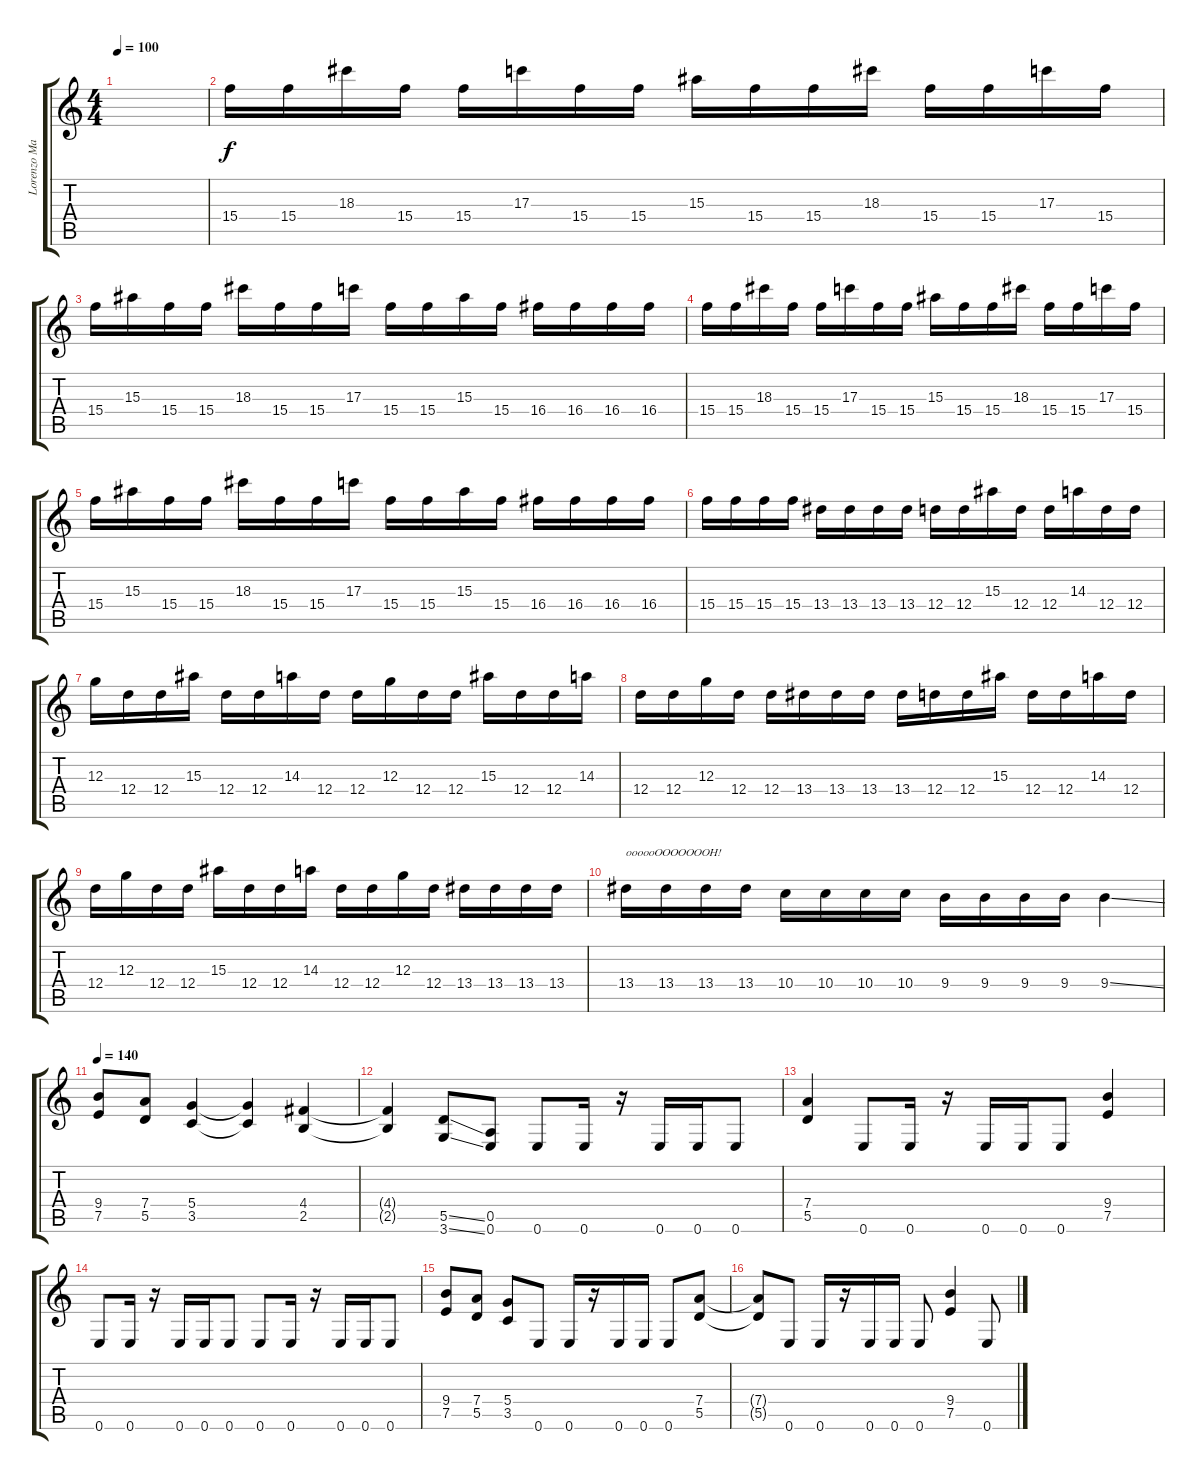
\track ("Lorenzo Marcelloni" "Lorenzo Ma") {instrument distortionguitar}
\staff {score tabs}
\tuning (E4 B3 G3 D3 A2 E2) {hide}
\ts (4 4)
\tempo 100
\clef g2
\ks c
|
15.4.16 15.4.16 18.3.16 15.4.16 15.4.16 17.3.16 15.4.16 15.4.16 15.3.16 15.4.16 15.4.16 18.3.16 15.4.16 15.4.16 17.3.16 15.4.16 |
15.4.16 15.3.16 15.4.16 15.4.16 18.3.16 15.4.16 15.4.16 17.3.16 15.4.16 15.4.16 15.3.16 15.4.16 16.4.16 16.4.16 16.4.16 16.4.16 |
15.4.16 15.4.16 18.3.16 15.4.16 15.4.16 17.3.16 15.4.16 15.4.16 15.3.16 15.4.16 15.4.16 18.3.16 15.4.16 15.4.16 17.3.16 15.4.16 |
15.4.16 15.3.16 15.4.16 15.4.16 18.3.16 15.4.16 15.4.16 17.3.16 15.4.16 15.4.16 15.3.16 15.4.16 16.4.16 16.4.16 16.4.16 16.4.16 |
15.4.16 15.4.16 15.4.16 15.4.16 13.4.16 13.4.16 13.4.16 13.4.16 12.4.16 12.4.16 15.3.16 12.4.16 12.4.16 14.3.16 12.4.16 12.4.16 |
12.3.16 12.4.16 12.4.16 15.3.16 12.4.16 12.4.16 14.3.16 12.4.16 12.4.16 12.3.16 12.4.16 12.4.16 15.3.16 12.4.16 12.4.16 14.3.16 |
12.4.16 12.4.16 12.3.16 12.4.16 12.4.16 13.4.16 13.4.16 13.4.16 13.4.16 12.4.16 12.4.16 15.3.16 12.4.16 12.4.16 14.3.16 12.4.16 |
12.4.16 12.3.16 12.4.16 12.4.16 15.3.16 12.4.16 12.4.16 14.3.16 12.4.16 12.4.16 12.3.16 12.4.16 13.4.16 13.4.16 13.4.16 13.4.16 |
13.4.16{txt "oooooOOOOOOOH!"} 13.4.16 13.4.16 13.4.16 10.4.16 10.4.16 10.4.16 10.4.16 9.4.16 9.4.16 9.4.16 9.4.16 9.4{ss}.4 |
\tempo 140
(9.4 7.5).8 (7.4 5.5).8 (5.4 3.5).4 (5.4{t} 3.5{t}).4 (4.4 2.5).4 |
(4.4{t} 2.5{t}).4 (5.5{ss} 3.6{ss}).8 (0.5 0.6).8 0.6.8 0.6.16 r.16 0.6.16 0.6.16 0.6.8 |
(7.4 5.5).4 0.6.8 0.6.16 r.16 0.6.16 0.6.16 0.6.8 (9.4 7.5).4 |
0.6.8 0.6.16 r.16 0.6.16 0.6.16 0.6.8 0.6.8 0.6.16 r.16 0.6.16 0.6.16 0.6.8 |
(9.4 7.5).8 (7.4 5.5).8 (5.4 3.5).8 0.6.8 0.6.16 r.16 0.6.16 0.6.16 0.6.8 (7.4 5.5).8 |
(7.4{t} 5.5{t}).8 0.6.8 0.6.16 r.16 0.6.16 0.6.16 0.6.8 (9.4 7.5).4 0.6.8
